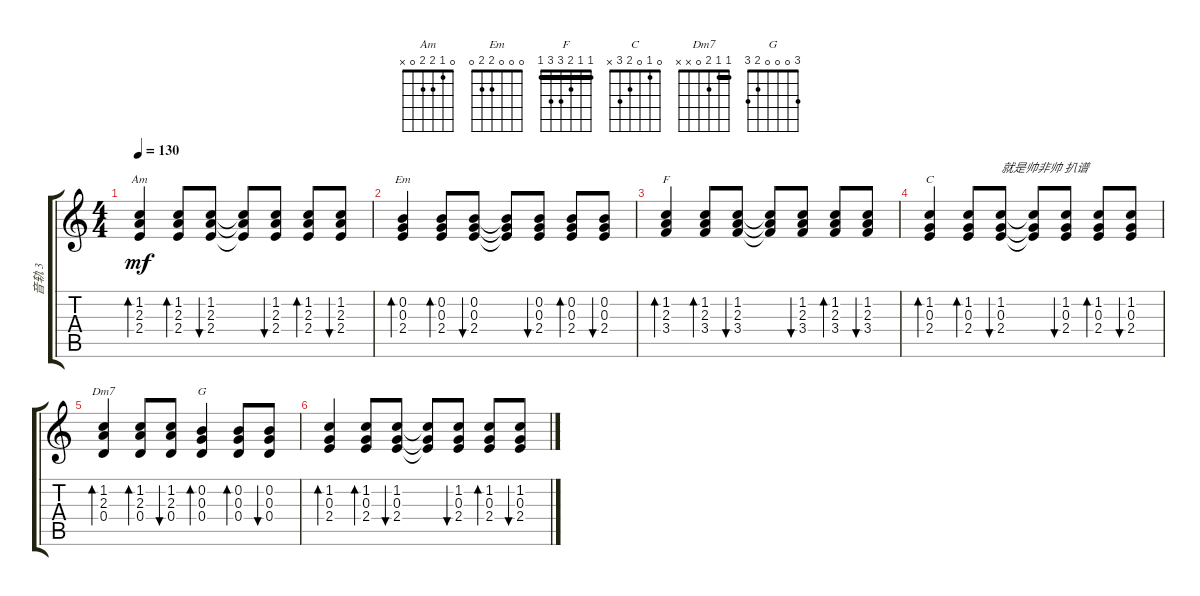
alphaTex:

\track ("音轨 3" "音轨 3") {instrument acousticguitarsteel}
\staff {score tabs}
\tuning (E4 B3 G3 D3 A2 E2) {hide}
\chord ("Am" 0 1 2 2 0 x)
\chord ("Em" 0 0 0 2 2 0)
\chord ("F" 1 1 2 3 3 1) {barre 1}
\chord ("C" 0 1 0 2 3 x)
\chord ("Dm7" 1 1 2 0 x x) {barre 1}
\chord ("G" 3 0 0 0 2 3)
\ts (4 4)
\tempo 130
\clef g2
\ks c
(1.2 2.3 2.4).4{bd 60 ch "Am" dy mf} (1.2 2.3 2.4).8{bd 60} (1.2 2.3 2.4).8{bu 60} (1.2{t} 2.3{t} 2.4{t}).8 (1.2 2.3 2.4).8{bu 60} (1.2 2.3 2.4).8{bd 60} (1.2 2.3 2.4).8{bu 60} |
(0.2 0.3 2.4).4{bd 60 ch "Em"} (0.2 0.3 2.4).8{bd 60} (0.2 0.3 2.4).8{bu 60} (0.2{t} 0.3{t} 2.4{t}).8 (0.2 0.3 2.4).8{bu 60} (0.2 0.3 2.4).8{bd 60} (0.2 0.3 2.4).8{bu 60} |
(1.2 2.3 3.4).4{bd 60 ch "F"} (1.2 2.3 3.4).8{bd 60} (1.2 2.3 3.4).8{bu 60} (1.2{t} 2.3{t} 3.4{t}).8 (1.2 2.3 3.4).8{bu 60} (1.2 2.3 3.4).8{bd 60} (1.2 2.3 3.4).8{bu 60} |
(1.2 0.3 2.4).4{bd 60 ch "C"} (1.2 0.3 2.4).8{bd 60} (1.2 0.3 2.4).8{bu 60 txt "就是帅非帅 扒谱"} (1.2{t} 0.3{t} 2.4{t}).8 (1.2 0.3 2.4).8{bu 60} (1.2 0.3 2.4).8{bd 60} (1.2 0.3 2.4).8{bu 60} |
(1.2 2.3 0.4).4{bd 60 ch "Dm7"} (1.2 2.3 0.4).8{bd 60} (1.2 2.3 0.4).8{bu 60} (0.2 0.3 0.4).4{bd 60 ch "G"} (0.2 0.3 0.4).8{bd 60} (0.2 0.3 0.4).8{bu 60} |
(1.2 0.3 2.4).4{bd 60} (1.2 0.3 2.4).8{bd 60} (1.2 0.3 2.4).8{bu 60} (1.2{t} 0.3{t} 2.4{t}).8 (1.2 0.3 2.4).8{bu 60} (1.2 0.3 2.4).8{bd 60} (1.2 0.3 2.4).8{bu 60}
